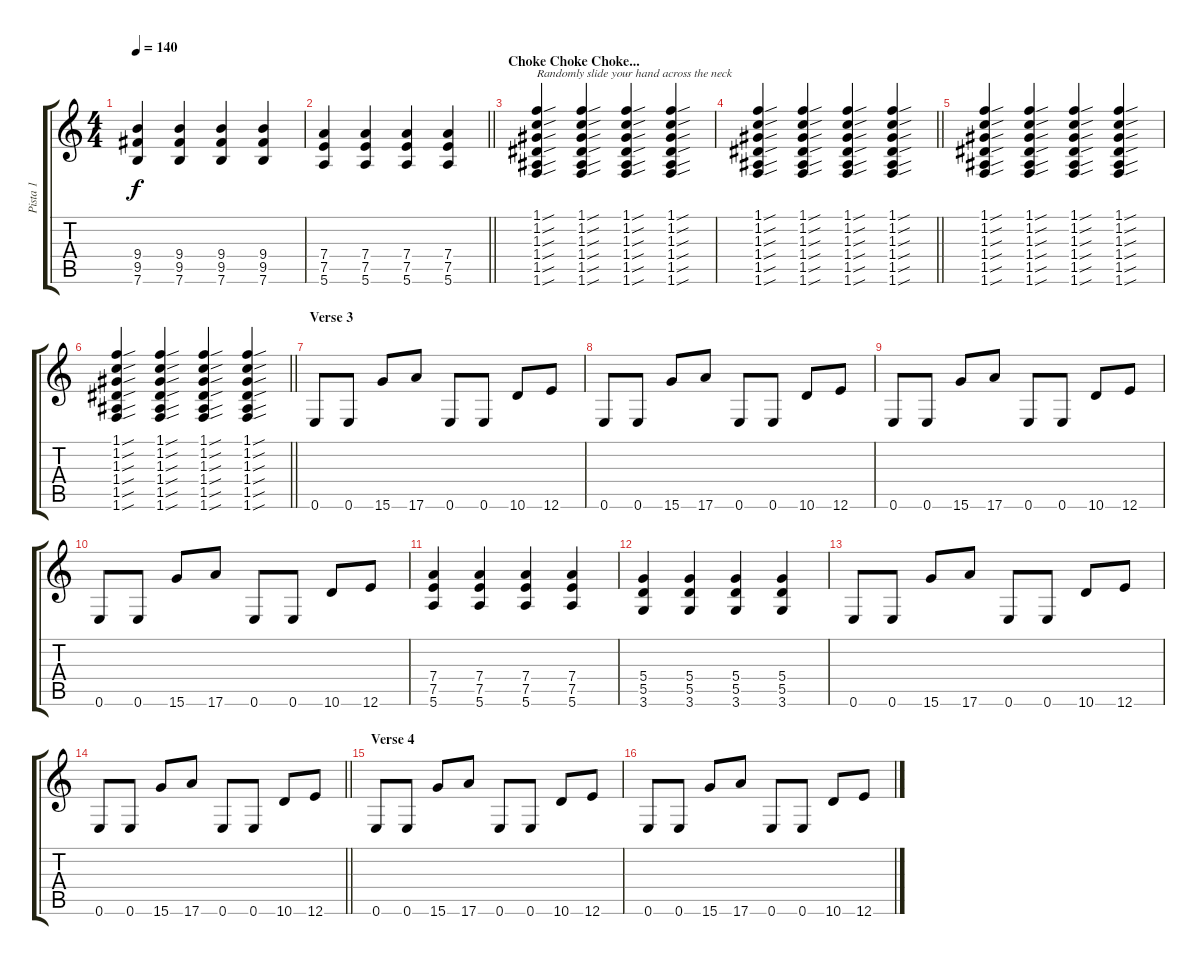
\track ("Pista 1" "Pista 1") {instrument distortionguitar}
\staff {score tabs}
\tuning (E4 B3 G3 D3 A2 E2) {hide}
\ts (4 4)
\tempo 140
\clef g2
\ks c
(9.4 9.5 7.6).4{dy f} (9.4 9.5 7.6).4 (9.4 9.5 7.6).4 (9.4 9.5 7.6).4 |
\barLineRight lightlight
(7.4 7.5 5.6).4 (7.4 7.5 5.6).4 (7.4 7.5 5.6).4 (7.4 7.5 5.6).4 |
\section ("" "Choke Choke Choke...")
(1.1{sou} 1.2{sou} 1.3{sou} 1.4{sou} 1.5{sou} 1.6{sou}).4{txt "Randomly slide your hand across the neck"} (1.1{sou} 1.2{sou} 1.3{sou} 1.4{sou} 1.5{sou} 1.6{sou}).4 (1.1{sou} 1.2{sou} 1.3{sou} 1.4{sou} 1.5{sou} 1.6{sou}).4 (1.1{sou} 1.2{sou} 1.3{sou} 1.4{sou} 1.5{sou} 1.6{sou}).4 |
\barLineRight lightlight
(1.1{sou} 1.2{sou} 1.3{sou} 1.4{sou} 1.5{sou} 1.6{sou}).4 (1.1{sou} 1.2{sou} 1.3{sou} 1.4{sou} 1.5{sou} 1.6{sou}).4 (1.1{sou} 1.2{sou} 1.3{sou} 1.4{sou} 1.5{sou} 1.6{sou}).4 (1.1{sou} 1.2{sou} 1.3{sou} 1.4{sou} 1.5{sou} 1.6{sou}).4 |
(1.1{sou} 1.2{sou} 1.3{sou} 1.4{sou} 1.5{sou} 1.6{sou}).4 (1.1{sou} 1.2{sou} 1.3{sou} 1.4{sou} 1.5{sou} 1.6{sou}).4 (1.1{sou} 1.2{sou} 1.3{sou} 1.4{sou} 1.5{sou} 1.6{sou}).4 (1.1{sou} 1.2{sou} 1.3{sou} 1.4{sou} 1.5{sou} 1.6{sou}).4 |
\barLineRight lightlight
(1.1{sou} 1.2{sou} 1.3{sou} 1.4{sou} 1.5{sou} 1.6{sou}).4 (1.1{sou} 1.2{sou} 1.3{sou} 1.4{sou} 1.5{sou} 1.6{sou}).4 (1.1{sou} 1.2{sou} 1.3{sou} 1.4{sou} 1.5{sou} 1.6{sou}).4 (1.1{sou} 1.2{sou} 1.3{sou} 1.4{sou} 1.5{sou} 1.6{sou}).4 |
\section ("" "Verse 3")
0.6.8 0.6.8 15.6.8 17.6.8 0.6.8 0.6.8 10.6.8 12.6.8 |
0.6.8 0.6.8 15.6.8 17.6.8 0.6.8 0.6.8 10.6.8 12.6.8 |
0.6.8 0.6.8 15.6.8 17.6.8 0.6.8 0.6.8 10.6.8 12.6.8 |
0.6.8 0.6.8 15.6.8 17.6.8 0.6.8 0.6.8 10.6.8 12.6.8 |
(7.4 7.5 5.6).4 (7.4 7.5 5.6).4 (7.4 7.5 5.6).4 (7.4 7.5 5.6).4 |
(5.4 5.5 3.6).4 (5.4 5.5 3.6).4 (5.4 5.5 3.6).4 (5.4 5.5 3.6).4 |
0.6.8 0.6.8 15.6.8 17.6.8 0.6.8 0.6.8 10.6.8 12.6.8 |
\barLineRight lightlight
0.6.8 0.6.8 15.6.8 17.6.8 0.6.8 0.6.8 10.6.8 12.6.8 |
\section ("" "Verse 4")
0.6.8 0.6.8 15.6.8 17.6.8 0.6.8 0.6.8 10.6.8 12.6.8 |
0.6.8 0.6.8 15.6.8 17.6.8 0.6.8 0.6.8 10.6.8 12.6.8
